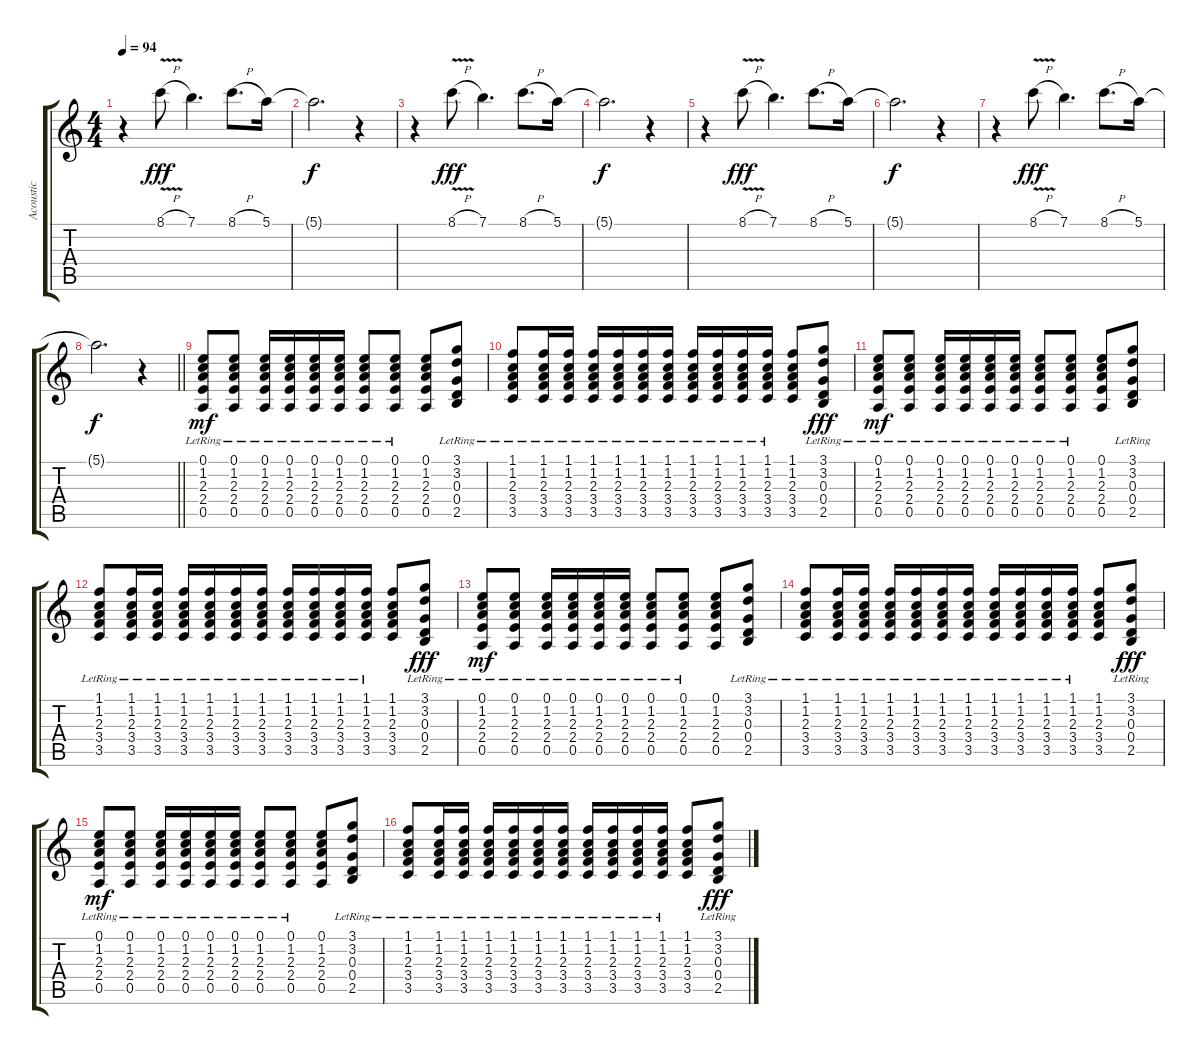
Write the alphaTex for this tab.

\track ("Acoustic" "Acoustic") {instrument acousticguitarnylon}
\staff {score tabs}
\tuning (E4 B3 G3 D3 A2 E2) {hide}
\ts (4 4)
\tempo 94
\clef g2
\ks c
r.4{dy f} 8.1{v h}.8{dy fff} 7.1.4{d} 8.1{h}.8{d} 5.1.16 |
5.1{t}.2{d dy f} r.4 |
r.4 8.1{v h}.8{dy fff} 7.1.4{d} 8.1{h}.8{d} 5.1.16 |
5.1{t}.2{d dy f} r.4 |
r.4 8.1{v h}.8{dy fff} 7.1.4{d} 8.1{h}.8{d} 5.1.16 |
5.1{t}.2{d dy f} r.4 |
r.4 8.1{v h}.8{dy fff} 7.1.4{d} 8.1{h}.8{d} 5.1.16 |
\barLineRight lightlight
5.1{t}.2{d dy f} r.4 |
(0.1{lr} 1.2{lr} 2.3{lr} 2.4{lr} 0.5{lr}).8{dy mf} (0.1{lr} 1.2{lr} 2.3{lr} 2.4{lr} 0.5{lr}).8 (0.1{lr} 1.2{lr} 2.3{lr} 2.4{lr} 0.5{lr}).16 (0.1{lr} 1.2{lr} 2.3{lr} 2.4{lr} 0.5{lr}).16 (0.1{lr} 1.2{lr} 2.3{lr} 2.4{lr} 0.5{lr}).16 (0.1{lr} 1.2{lr} 2.3{lr} 2.4{lr} 0.5{lr}).16 (0.1{lr} 1.2{lr} 2.3{lr} 2.4{lr} 0.5{lr}).8 (0.1{lr} 1.2{lr} 2.3{lr} 2.4{lr} 0.5{lr}).8 (0.1 1.2 2.3 2.4 0.5).8 (3.1{lr} 3.2{lr} 0.3{lr} 0.4{lr} 2.5{lr}).8 |
(1.1{lr} 1.2{lr} 2.3{lr} 3.4{lr} 3.5{lr}).8 (1.1{lr} 1.2{lr} 2.3{lr} 3.4{lr} 3.5{lr}).16 (1.1{lr} 1.2{lr} 2.3{lr} 3.4{lr} 3.5{lr}).16 (1.1{lr} 1.2{lr} 2.3{lr} 3.4{lr} 3.5{lr}).16 (1.1{lr} 1.2{lr} 2.3{lr} 3.4{lr} 3.5{lr}).16 (1.1{lr} 1.2{lr} 2.3{lr} 3.4{lr} 3.5{lr}).16 (1.1{lr} 1.2{lr} 2.3{lr} 3.4{lr} 3.5{lr}).16 (1.1{lr} 1.2{lr} 2.3{lr} 3.4{lr} 3.5{lr}).16 (1.1{lr} 1.2{lr} 2.3{lr} 3.4{lr} 3.5{lr}).16 (1.1{lr} 1.2{lr} 2.3{lr} 3.4{lr} 3.5{lr}).16 (1.1{lr} 1.2{lr} 2.3{lr} 3.4{lr} 3.5{lr}).16 (1.1 1.2 2.3 3.4 3.5).8 (3.1{lr} 3.2{lr} 0.3{lr} 0.4{lr} 2.5{lr}).8{dy fff} |
(0.1{lr} 1.2{lr} 2.3{lr} 2.4{lr} 0.5{lr}).8{dy mf} (0.1{lr} 1.2{lr} 2.3{lr} 2.4{lr} 0.5{lr}).8 (0.1{lr} 1.2{lr} 2.3{lr} 2.4{lr} 0.5{lr}).16 (0.1{lr} 1.2{lr} 2.3{lr} 2.4{lr} 0.5{lr}).16 (0.1{lr} 1.2{lr} 2.3{lr} 2.4{lr} 0.5{lr}).16 (0.1{lr} 1.2{lr} 2.3{lr} 2.4{lr} 0.5{lr}).16 (0.1{lr} 1.2{lr} 2.3{lr} 2.4{lr} 0.5{lr}).8 (0.1{lr} 1.2{lr} 2.3{lr} 2.4{lr} 0.5{lr}).8 (0.1 1.2 2.3 2.4 0.5).8 (3.1{lr} 3.2{lr} 0.3{lr} 0.4{lr} 2.5{lr}).8 |
(1.1{lr} 1.2{lr} 2.3{lr} 3.4{lr} 3.5{lr}).8 (1.1{lr} 1.2{lr} 2.3{lr} 3.4{lr} 3.5{lr}).16 (1.1{lr} 1.2{lr} 2.3{lr} 3.4{lr} 3.5{lr}).16 (1.1{lr} 1.2{lr} 2.3{lr} 3.4{lr} 3.5{lr}).16 (1.1{lr} 1.2{lr} 2.3{lr} 3.4{lr} 3.5{lr}).16 (1.1{lr} 1.2{lr} 2.3{lr} 3.4{lr} 3.5{lr}).16 (1.1{lr} 1.2{lr} 2.3{lr} 3.4{lr} 3.5{lr}).16 (1.1{lr} 1.2{lr} 2.3{lr} 3.4{lr} 3.5{lr}).16 (1.1{lr} 1.2{lr} 2.3{lr} 3.4{lr} 3.5{lr}).16 (1.1{lr} 1.2{lr} 2.3{lr} 3.4{lr} 3.5{lr}).16 (1.1{lr} 1.2{lr} 2.3{lr} 3.4{lr} 3.5{lr}).16 (1.1 1.2 2.3 3.4 3.5).8 (3.1{lr} 3.2{lr} 0.3{lr} 0.4{lr} 2.5{lr}).8{dy fff} |
(0.1{lr} 1.2{lr} 2.3{lr} 2.4{lr} 0.5{lr}).8{dy mf} (0.1{lr} 1.2{lr} 2.3{lr} 2.4{lr} 0.5{lr}).8 (0.1{lr} 1.2{lr} 2.3{lr} 2.4{lr} 0.5{lr}).16 (0.1{lr} 1.2{lr} 2.3{lr} 2.4{lr} 0.5{lr}).16 (0.1{lr} 1.2{lr} 2.3{lr} 2.4{lr} 0.5{lr}).16 (0.1{lr} 1.2{lr} 2.3{lr} 2.4{lr} 0.5{lr}).16 (0.1{lr} 1.2{lr} 2.3{lr} 2.4{lr} 0.5{lr}).8 (0.1{lr} 1.2{lr} 2.3{lr} 2.4{lr} 0.5{lr}).8 (0.1 1.2 2.3 2.4 0.5).8 (3.1{lr} 3.2{lr} 0.3{lr} 0.4{lr} 2.5{lr}).8 |
(1.1{lr} 1.2{lr} 2.3{lr} 3.4{lr} 3.5{lr}).8 (1.1{lr} 1.2{lr} 2.3{lr} 3.4{lr} 3.5{lr}).16 (1.1{lr} 1.2{lr} 2.3{lr} 3.4{lr} 3.5{lr}).16 (1.1{lr} 1.2{lr} 2.3{lr} 3.4{lr} 3.5{lr}).16 (1.1{lr} 1.2{lr} 2.3{lr} 3.4{lr} 3.5{lr}).16 (1.1{lr} 1.2{lr} 2.3{lr} 3.4{lr} 3.5{lr}).16 (1.1{lr} 1.2{lr} 2.3{lr} 3.4{lr} 3.5{lr}).16 (1.1{lr} 1.2{lr} 2.3{lr} 3.4{lr} 3.5{lr}).16 (1.1{lr} 1.2{lr} 2.3{lr} 3.4{lr} 3.5{lr}).16 (1.1{lr} 1.2{lr} 2.3{lr} 3.4{lr} 3.5{lr}).16 (1.1{lr} 1.2{lr} 2.3{lr} 3.4{lr} 3.5{lr}).16 (1.1 1.2 2.3 3.4 3.5).8 (3.1{lr} 3.2{lr} 0.3{lr} 0.4{lr} 2.5{lr}).8{dy fff} |
(0.1{lr} 1.2{lr} 2.3{lr} 2.4{lr} 0.5{lr}).8{dy mf} (0.1{lr} 1.2{lr} 2.3{lr} 2.4{lr} 0.5{lr}).8 (0.1{lr} 1.2{lr} 2.3{lr} 2.4{lr} 0.5{lr}).16 (0.1{lr} 1.2{lr} 2.3{lr} 2.4{lr} 0.5{lr}).16 (0.1{lr} 1.2{lr} 2.3{lr} 2.4{lr} 0.5{lr}).16 (0.1{lr} 1.2{lr} 2.3{lr} 2.4{lr} 0.5{lr}).16 (0.1{lr} 1.2{lr} 2.3{lr} 2.4{lr} 0.5{lr}).8 (0.1{lr} 1.2{lr} 2.3{lr} 2.4{lr} 0.5{lr}).8 (0.1 1.2 2.3 2.4 0.5).8 (3.1{lr} 3.2{lr} 0.3{lr} 0.4{lr} 2.5{lr}).8 |
(1.1{lr} 1.2{lr} 2.3{lr} 3.4{lr} 3.5{lr}).8 (1.1{lr} 1.2{lr} 2.3{lr} 3.4{lr} 3.5{lr}).16 (1.1{lr} 1.2{lr} 2.3{lr} 3.4{lr} 3.5{lr}).16 (1.1{lr} 1.2{lr} 2.3{lr} 3.4{lr} 3.5{lr}).16 (1.1{lr} 1.2{lr} 2.3{lr} 3.4{lr} 3.5{lr}).16 (1.1{lr} 1.2{lr} 2.3{lr} 3.4{lr} 3.5{lr}).16 (1.1{lr} 1.2{lr} 2.3{lr} 3.4{lr} 3.5{lr}).16 (1.1{lr} 1.2{lr} 2.3{lr} 3.4{lr} 3.5{lr}).16 (1.1{lr} 1.2{lr} 2.3{lr} 3.4{lr} 3.5{lr}).16 (1.1{lr} 1.2{lr} 2.3{lr} 3.4{lr} 3.5{lr}).16 (1.1{lr} 1.2{lr} 2.3{lr} 3.4{lr} 3.5{lr}).16 (1.1 1.2 2.3 3.4 3.5).8 (3.1{lr} 3.2{lr} 0.3{lr} 0.4{lr} 2.5{lr}).8{dy fff}
